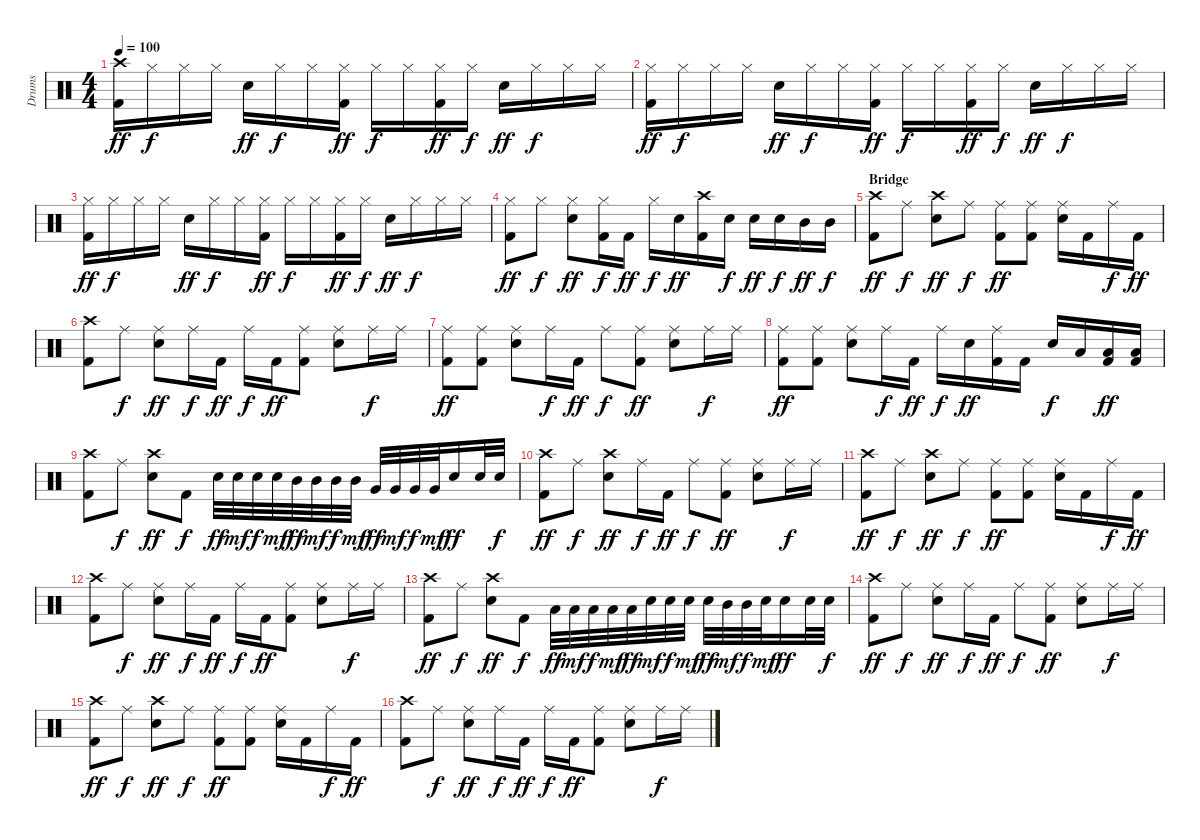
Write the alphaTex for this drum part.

\track ("Drums" "Drums") {instrument percussion}
\staff {score}
\articulation defaults
\ts (4 4)
\tempo 100
\clef neutral
\ks c
("Crash high (hit)" "Kick (hit) 2").16{dy ff} "Hi-Hat (closed)".16{dy f} "Hi-Hat (closed)".16 "Hi-Hat (closed)".16 "Snare (hit) 2".16{dy ff} "Hi-Hat (closed)".16{dy f} "Hi-Hat (closed)".16 ("Hi-Hat (closed)" "Kick (hit) 2").16{dy ff} "Hi-Hat (closed)".16{dy f} "Hi-Hat (closed)".16 ("Hi-Hat (closed)" "Kick (hit) 2").16{dy ff} "Hi-Hat (closed)".16{dy f} "Snare (hit) 2".16{dy ff} "Hi-Hat (closed)".16{dy f} "Hi-Hat (closed)".16 "Hi-Hat (closed)".16 |
("Hi-Hat (closed)" "Kick (hit) 2").16{dy ff} "Hi-Hat (closed)".16{dy f} "Hi-Hat (closed)".16 "Hi-Hat (closed)".16 "Snare (hit) 2".16{dy ff} "Hi-Hat (closed)".16{dy f} "Hi-Hat (closed)".16 ("Hi-Hat (closed)" "Kick (hit) 2").16{dy ff} "Hi-Hat (closed)".16{dy f} "Hi-Hat (closed)".16 ("Hi-Hat (closed)" "Kick (hit) 2").16{dy ff} "Hi-Hat (closed)".16{dy f} "Snare (hit) 2".16{dy ff} "Hi-Hat (closed)".16{dy f} "Hi-Hat (closed)".16 "Hi-Hat (closed)".16 |
("Hi-Hat (closed)" "Kick (hit) 2").16{dy ff} "Hi-Hat (closed)".16{dy f} "Hi-Hat (closed)".16 "Hi-Hat (closed)".16 "Snare (hit) 2".16{dy ff} "Hi-Hat (closed)".16{dy f} "Hi-Hat (closed)".16 ("Hi-Hat (closed)" "Kick (hit) 2").16{dy ff} "Hi-Hat (closed)".16{dy f} "Hi-Hat (closed)".16 ("Hi-Hat (closed)" "Kick (hit) 2").16{dy ff} "Hi-Hat (closed)".16{dy f} "Snare (hit) 2".16{dy ff} "Hi-Hat (closed)".16{dy f} "Hi-Hat (closed)".16 "Hi-Hat (closed)".16 |
("Hi-Hat (closed)" "Kick (hit) 2").8{dy ff} "Hi-Hat (closed)".8{dy f} ("Hi-Hat (closed)" "Snare (hit) 2").8{dy ff} ("Hi-Hat (closed)" "Kick (hit) 2").16{dy f} "Kick (hit) 2".16{dy ff} "Hi-Hat (closed)".16{dy f} "Snare (hit) 2".16{dy ff} ("Crash high (hit)" "Kick (hit) 2").16 "Snare (hit) 2".16{dy f} "Snare (hit) 2".16{dy ff} "Snare (hit) 2".16{dy f} "Mid Tom (hit)".16{dy ff} "Mid Tom (hit)".16{dy f} |
\section ("" "Bridge")
("Crash high (hit)" "Kick (hit) 2").8{dy ff} "Ride (middle)".8{dy f} ("Crash high (hit)" "Snare (hit) 2").8{dy ff} "Ride (middle)".8{dy f} ("Ride (middle)" "Kick (hit) 2").8{dy ff} ("Ride (middle)" "Kick (hit) 2").8 ("Ride (middle)" "Snare (hit) 2").16 "Kick (hit) 2".16 "Ride (middle)".16{dy f} "Kick (hit) 2".16{dy ff} |
("Crash high (hit)" "Kick (hit) 2").8 "Ride (middle)".8{dy f} ("Ride (middle)" "Snare (hit) 2").8{dy ff} "Ride (middle)".16{dy f} "Kick (hit) 2".16{dy ff} "Ride (middle)".16{dy f} "Kick (hit) 2".16{dy ff} ("Ride (middle)" "Kick (hit) 2").8 ("Ride (middle)" "Snare (hit) 2").8 "Ride (middle)".16{dy f} "Ride (middle)".16 |
("Ride (middle)" "Kick (hit) 2").8{dy ff} ("Ride (middle)" "Kick (hit) 2").8 ("Ride (middle)" "Snare (hit) 2").8 "Ride (middle)".16{dy f} "Kick (hit) 2".16{dy ff} "Ride (middle)".8{dy f} ("Ride (middle)" "Kick (hit) 2").8{dy ff} ("Ride (middle)" "Snare (hit) 2").8 "Ride (middle)".16{dy f} "Ride (middle)".16 |
("Ride (middle)" "Kick (hit) 2").8{dy ff} ("Ride (middle)" "Kick (hit) 2").8 ("Ride (middle)" "Snare (hit) 2").8 "Ride (middle)".16{dy f} "Kick (hit) 2".16{dy ff} "Ride (middle)".16{dy f} "Snare (hit) 2".16{dy ff} ("Ride (middle)" "Kick (hit) 2").16 "Kick (hit) 2".16 "Snare (hit) 2".16{dy f} "Low Floor Tom (hit)".16 ("Low Floor Tom (hit)" "Kick (hit) 2").16{dy ff} ("Low Floor Tom (hit)" "Kick (hit) 2").16 |
("Crash high (hit)" "Kick (hit) 2").8 "Ride (middle)".8{dy f} ("Crash high (hit)" "Snare (hit) 2").8{dy ff} "Kick (hit) 2".8{dy f} "Snare (hit) 2".32{dy ff} "Snare (hit) 2".32{dy mf} "Snare (hit) 2".32{dy f} "Snare (hit) 2".32{dy mf} "Mid Tom (hit)".32{dy ff} "Mid Tom (hit)".32{dy mf} "Mid Tom (hit)".32{dy f} "Mid Tom (hit)".32{dy mf} "Very Low Tom (hit)".32{dy ff} "Very Low Tom (hit)".32{dy mf} "Very Low Tom (hit)".32{dy f} "Very Low Tom (hit)".32{dy mf} "Snare (hit) 2".16{dy ff} "Snare (hit) 2".32 "Snare (hit) 2".32{dy f} |
("Crash high (hit)" "Kick (hit) 2").8{dy ff} "Ride (middle)".8{dy f} ("Crash high (hit)" "Snare (hit) 2").8{dy ff} "Ride (middle)".16{dy f} "Kick (hit) 2".16{dy ff} "Ride (middle)".8{dy f} ("Ride (middle)" "Kick (hit) 2").8{dy ff} ("Ride (middle)" "Snare (hit) 2").8 "Ride (middle)".16{dy f} "Ride (middle)".16 |
("Crash high (hit)" "Kick (hit) 2").8{dy ff} "Ride (middle)".8{dy f} ("Crash high (hit)" "Snare (hit) 2").8{dy ff} "Ride (middle)".8{dy f} ("Ride (middle)" "Kick (hit) 2").8{dy ff} ("Ride (middle)" "Kick (hit) 2").8 ("Ride (middle)" "Snare (hit) 2").16 "Kick (hit) 2".16 "Ride (middle)".16{dy f} "Kick (hit) 2".16{dy ff} |
("Crash high (hit)" "Kick (hit) 2").8 "Ride (middle)".8{dy f} ("Ride (middle)" "Snare (hit) 2").8{dy ff} "Ride (middle)".16{dy f} "Kick (hit) 2".16{dy ff} "Ride (middle)".16{dy f} "Kick (hit) 2".16{dy ff} ("Ride (middle)" "Kick (hit) 2").8 ("Ride (middle)" "Snare (hit) 2").8 "Ride (middle)".16{dy f} "Ride (middle)".16 |
("Crash high (hit)" "Kick (hit) 2").8{dy ff} "Ride (middle)".8{dy f} ("Crash high (hit)" "Snare (hit) 2").8{dy ff} "Kick (hit) 2".8{dy f} "Low Floor Tom (hit)".32{dy ff} "Low Floor Tom (hit)".32{dy mf} "Low Floor Tom (hit)".32{dy f} "Low Floor Tom (hit)".32{dy mf} "Low Floor Tom (hit)".32{dy ff} "Snare (hit) 2".32{dy mf} "Snare (hit) 2".32{dy f} "Snare (hit) 2".32{dy mf} "Snare (hit) 2".32{dy ff} "Mid Tom (hit)".32{dy mf} "Mid Tom (hit)".32{dy f} "Snare (hit) 2".32{dy mf} "Snare (hit) 2".16{dy ff} "Snare (hit) 2".32 "Snare (hit) 2".32{dy f} |
("Crash high (hit)" "Kick (hit) 2").8{dy ff} "Ride (middle)".8{dy f} ("Ride (middle)" "Snare (hit) 2").8{dy ff} "Ride (middle)".16{dy f} "Kick (hit) 2".16{dy ff} "Ride (middle)".8{dy f} ("Ride (middle)" "Kick (hit) 2").8{dy ff} ("Ride (middle)" "Snare (hit) 2").8 "Ride (middle)".16{dy f} "Ride (middle)".16 |
("Crash high (hit)" "Kick (hit) 2").8{dy ff} "Ride (middle)".8{dy f} ("Crash high (hit)" "Snare (hit) 2").8{dy ff} "Ride (middle)".8{dy f} ("Ride (middle)" "Kick (hit) 2").8{dy ff} ("Ride (middle)" "Kick (hit) 2").8 ("Ride (middle)" "Snare (hit) 2").16 "Kick (hit) 2".16 "Ride (middle)".16{dy f} "Kick (hit) 2".16{dy ff} |
("Crash high (hit)" "Kick (hit) 2").8 "Ride (middle)".8{dy f} ("Ride (middle)" "Snare (hit) 2").8{dy ff} "Ride (middle)".16{dy f} "Kick (hit) 2".16{dy ff} "Ride (middle)".16{dy f} "Kick (hit) 2".16{dy ff} ("Ride (middle)" "Kick (hit) 2").8 ("Ride (middle)" "Snare (hit) 2").8 "Ride (middle)".16{dy f} "Ride (middle)".16
